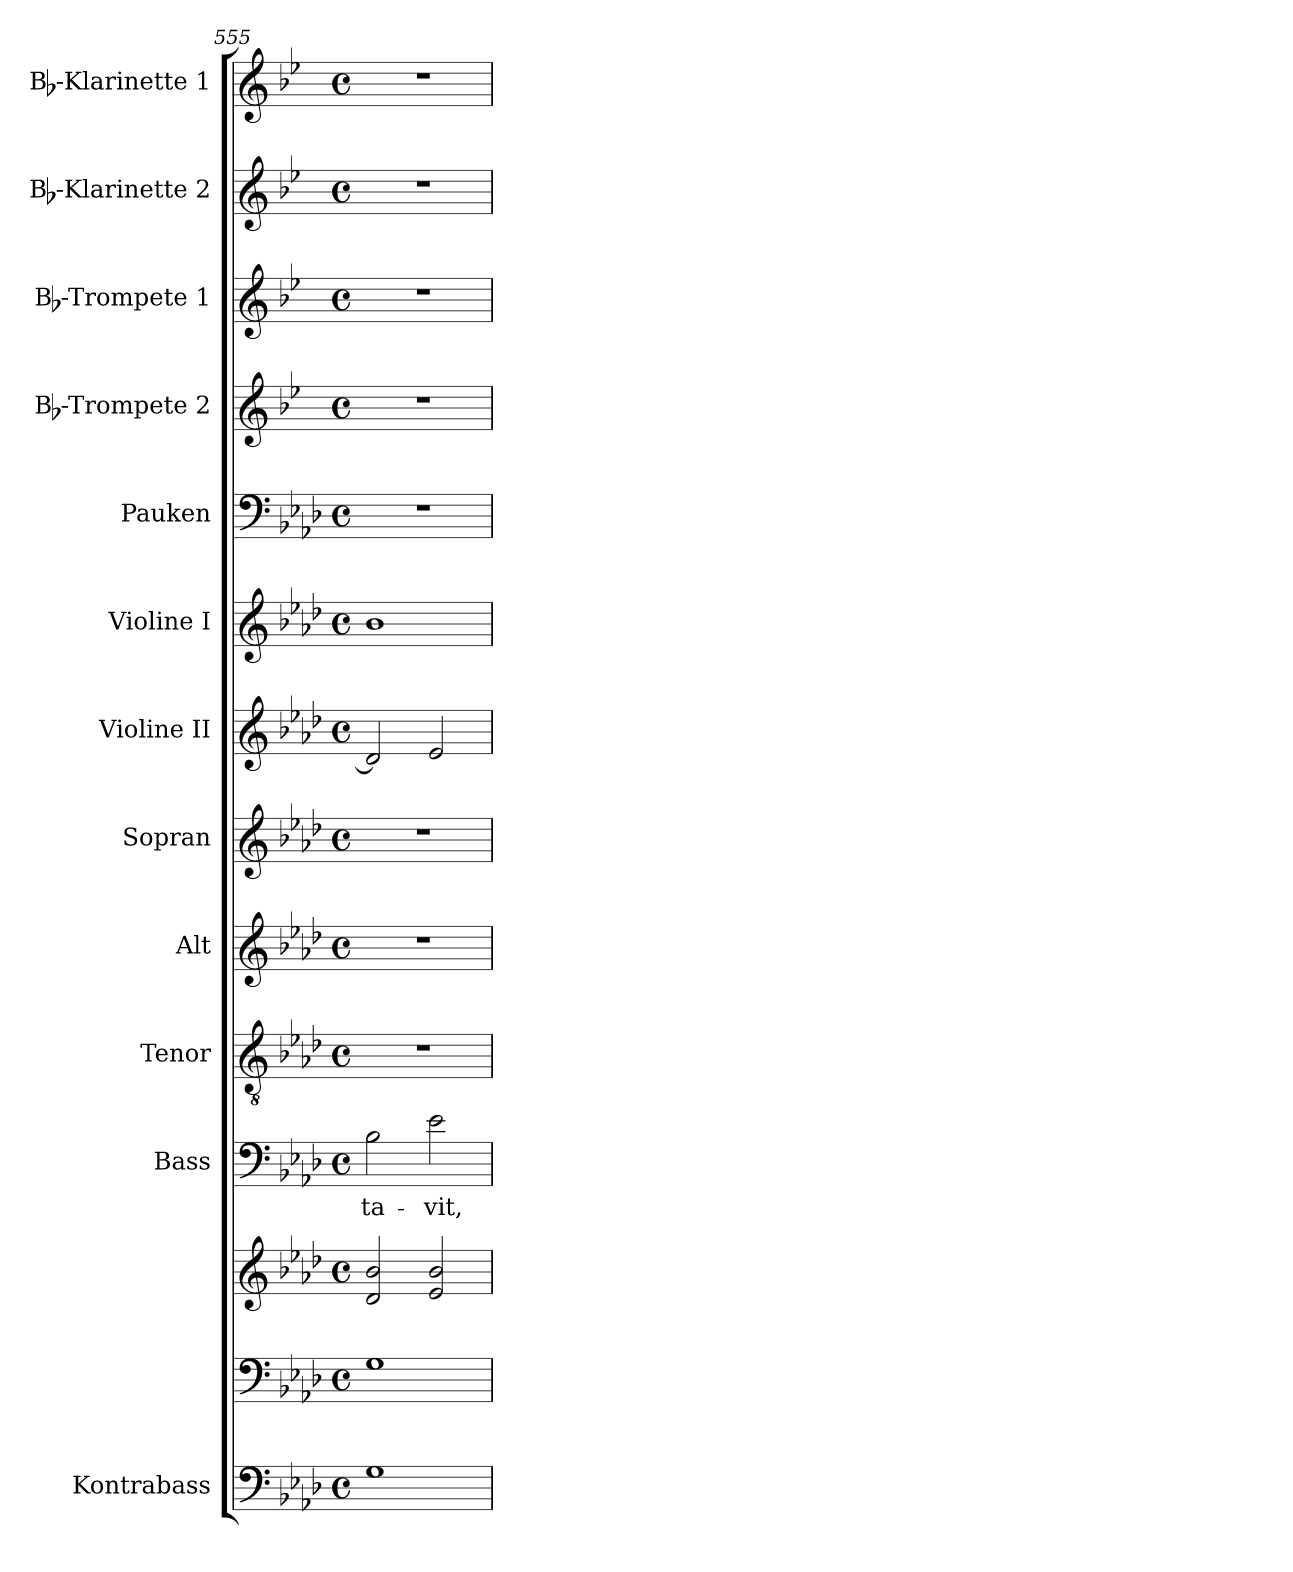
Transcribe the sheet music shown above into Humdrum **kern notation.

**kern	**kern	**kern	**kern	**text	**kern	**kern	**kern	**kern	**kern	**kern	**kern	**kern	**kern	**kern
*part13	*part12	*part12	*part11	*part11	*part10	*part9	*part8	*part7	*part6	*part5	*part4	*part3	*part2	*part1
*staff14	*staff13	*staff12	*staff11	*staff11	*staff10	*staff9	*staff8	*staff7	*staff6	*staff5	*staff4	*staff3	*staff2	*staff1
*I"Kontrabass	*	*	*I"Bass	*	*I"Tenor	*I"Alt	*I"Sopran	*I"Violine II	*I"Violine I	*I"Pauken	*I"Bb-Trompete 2	*I"Bb-Trompete 1	*I"Bb-Klarinette 2	*I"Bb-Klarinette 1
*I'Kb.	*	*	*I'B.	*	*I'T.	*I'A.	*I'S.	*I'Vl. II	*I'Vl. I	*I'Pk.	*I'Bb Trp. 2	*I'Bb Trp. 1	*I'Bb Kl. 2	*I'Bb Kl. 1
*clefF4	*clefF4	*clefG2	*clefF4	*	*clefGv2	*clefG2	*clefG2	*clefG2	*clefG2	*clefF4	*clefG2	*clefG2	*clefG2	*clefG2
*ITrd7c12	*	*	*	*	*	*	*	*	*	*	*ITrd1c2	*ITrd1c2	*ITrd1c2	*ITrd1c2
*k[b-e-a-d-]	*k[b-e-a-d-]	*k[b-e-a-d-]	*k[b-e-a-d-]	*	*k[b-e-a-d-]	*k[b-e-a-d-]	*k[b-e-a-d-]	*k[b-e-a-d-]	*k[b-e-a-d-]	*k[b-e-a-d-]	*k[b-e-a-d-]	*k[b-e-a-d-]	*k[b-e-a-d-]	*k[b-e-a-d-]
*A-:	*A-:	*A-:	*A-:	*	*A-:	*A-:	*A-:	*A-:	*A-:	*A-:	*A-:	*A-:	*A-:	*A-:
*M4/4	*M4/4	*M4/4	*M4/4	*	*M4/4	*M4/4	*M4/4	*M4/4	*M4/4	*M4/4	*M4/4	*M4/4	*M4/4	*M4/4
*met(c)	*met(c)	*met(c)	*met(c)	*	*met(c)	*met(c)	*met(c)	*met(c)	*met(c)	*met(c)	*met(c)	*met(c)	*met(c)	*met(c)
=555	=555	=555	=555	=555	=555	=555	=555	=555	=555	=555	=555	=555	=555	=555
!	!	!	!	!LO:LY:b	!	!	!	!	!	!	!	!	!	!
1GG	1G	2d-/ 2b-/	2B-\	-ta-	1r	1r	1r	2d-/]	1b-	1r	1r	1r	1r	1r
!	!	!	!	!LO:LY:b	!	!	!	!	!	!	!	!	!	!
.	.	2e-/ 2b-/	2e-\	-vit,	.	.	.	2e-/	.	.	.	.	.	.
=	=	=	=	=	=	=	=	=	=	=	=	=	=	=
*-	*-	*-	*-	*-	*-	*-	*-	*-	*-	*-	*-	*-	*-	*-
